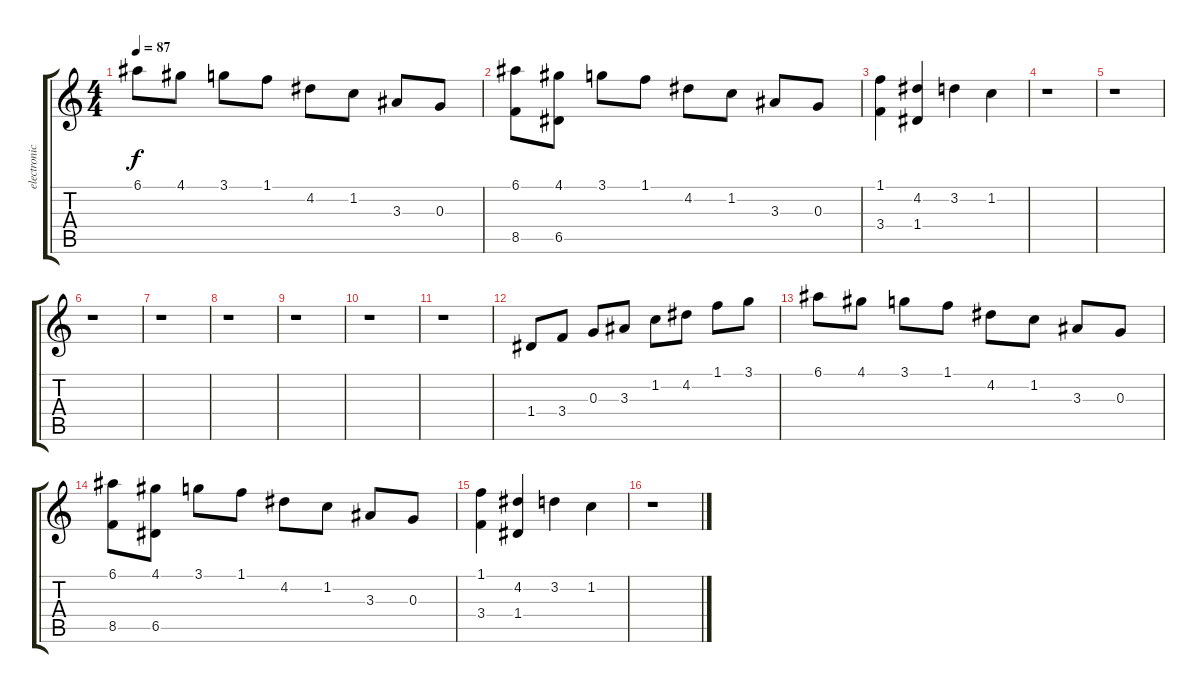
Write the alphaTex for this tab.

\track ("electronic" "electronic") {instrument guitarharmonics}
\staff {score tabs}
\tuning (E4 B3 G3 D3 A2 E2) {hide}
\ts (4 4)
\tempo 87
\clef g2
\ks c
6.1.8{dy f} 4.1.8 3.1.8 1.1.8 4.2.8 1.2.8 3.3.8 0.3.8 |
(6.1 8.5).8 (4.1 6.5).8 3.1.8 1.1.8 4.2.8 1.2.8 3.3.8 0.3.8 |
(1.1 3.4).4 (4.2 1.4).4 3.2.4 1.2.4 |
r.1 |
r.1 |
r.1 |
r.1 |
r.1 |
r.1 |
r.1 |
r.1 |
1.4.8 3.4.8 0.3.8 3.3.8 1.2.8 4.2.8 1.1.8 3.1.8 |
6.1.8 4.1.8 3.1.8 1.1.8 4.2.8 1.2.8 3.3.8 0.3.8 |
(6.1 8.5).8 (4.1 6.5).8 3.1.8 1.1.8 4.2.8 1.2.8 3.3.8 0.3.8 |
(1.1 3.4).4 (4.2 1.4).4 3.2.4 1.2.4 |
r.1
